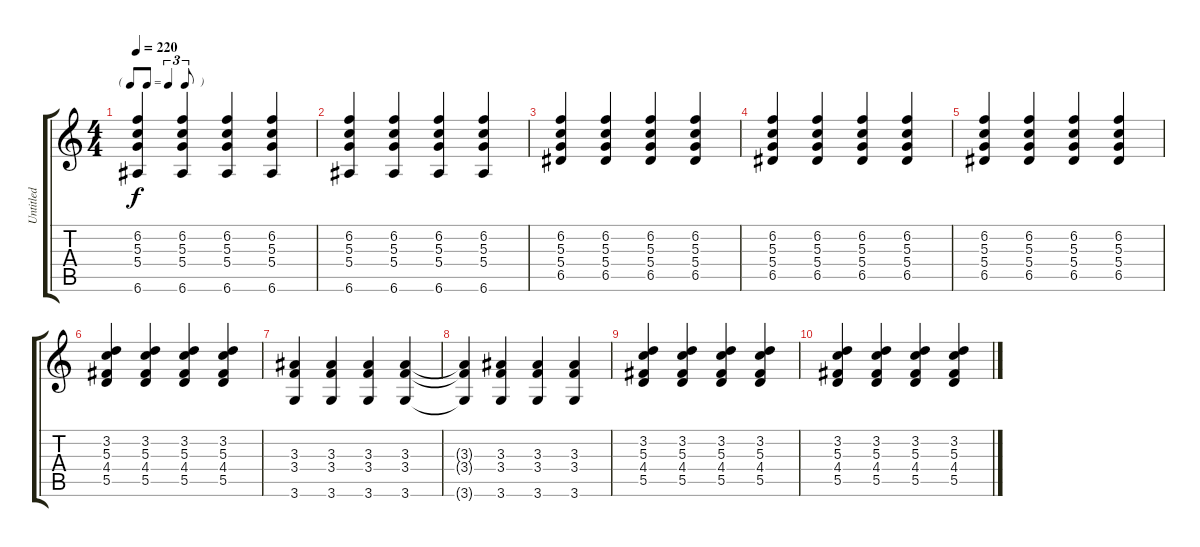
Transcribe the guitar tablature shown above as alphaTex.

\track ("Untitled" "Untitled") {instrument acousticguitarsteel}
\staff {score tabs}
\tuning (E4 B3 G3 D3 A2 E2) {hide}
\ts (4 4)
\tf triplet8th
\tempo 220
\clef g2
\ks c
(6.2 5.3 5.4 6.6).4{dy f} (6.2 5.3 5.4 6.6).4 (6.2 5.3 5.4 6.6).4 (6.2 5.3 5.4 6.6).4 |
(6.2 5.3 5.4 6.6).4 (6.2 5.3 5.4 6.6).4 (6.2 5.3 5.4 6.6).4 (6.2 5.3 5.4 6.6).4 |
(6.2 5.3 5.4 6.5).4 (6.2 5.3 5.4 6.5).4 (6.2 5.3 5.4 6.5).4 (6.2 5.3 5.4 6.5).4 |
(6.2 5.3 5.4 6.5).4 (6.2 5.3 5.4 6.5).4 (6.2 5.3 5.4 6.5).4 (6.2 5.3 5.4 6.5).4 |
(6.2 5.3 5.4 6.5).4 (6.2 5.3 5.4 6.5).4 (6.2 5.3 5.4 6.5).4 (6.2 5.3 5.4 6.5).4 |
(3.2 5.3 4.4 5.5).4 (3.2 5.3 4.4 5.5).4 (3.2 5.3 4.4 5.5).4 (3.2 5.3 4.4 5.5).4 |
(3.3 3.4 3.6).4 (3.3 3.4 3.6).4 (3.3 3.4 3.6).4 (3.3 3.4 3.6).4 |
(3.3{t} 3.4{t} 3.6{t}).4 (3.3 3.4 3.6).4 (3.3 3.4 3.6).4 (3.3 3.4 3.6).4 |
(3.2 5.3 4.4 5.5).4 (3.2 5.3 4.4 5.5).4 (3.2 5.3 4.4 5.5).4 (3.2 5.3 4.4 5.5).4 |
(3.2 5.3 4.4 5.5).4 (3.2 5.3 4.4 5.5).4 (3.2 5.3 4.4 5.5).4 (3.2 5.3 4.4 5.5).4
